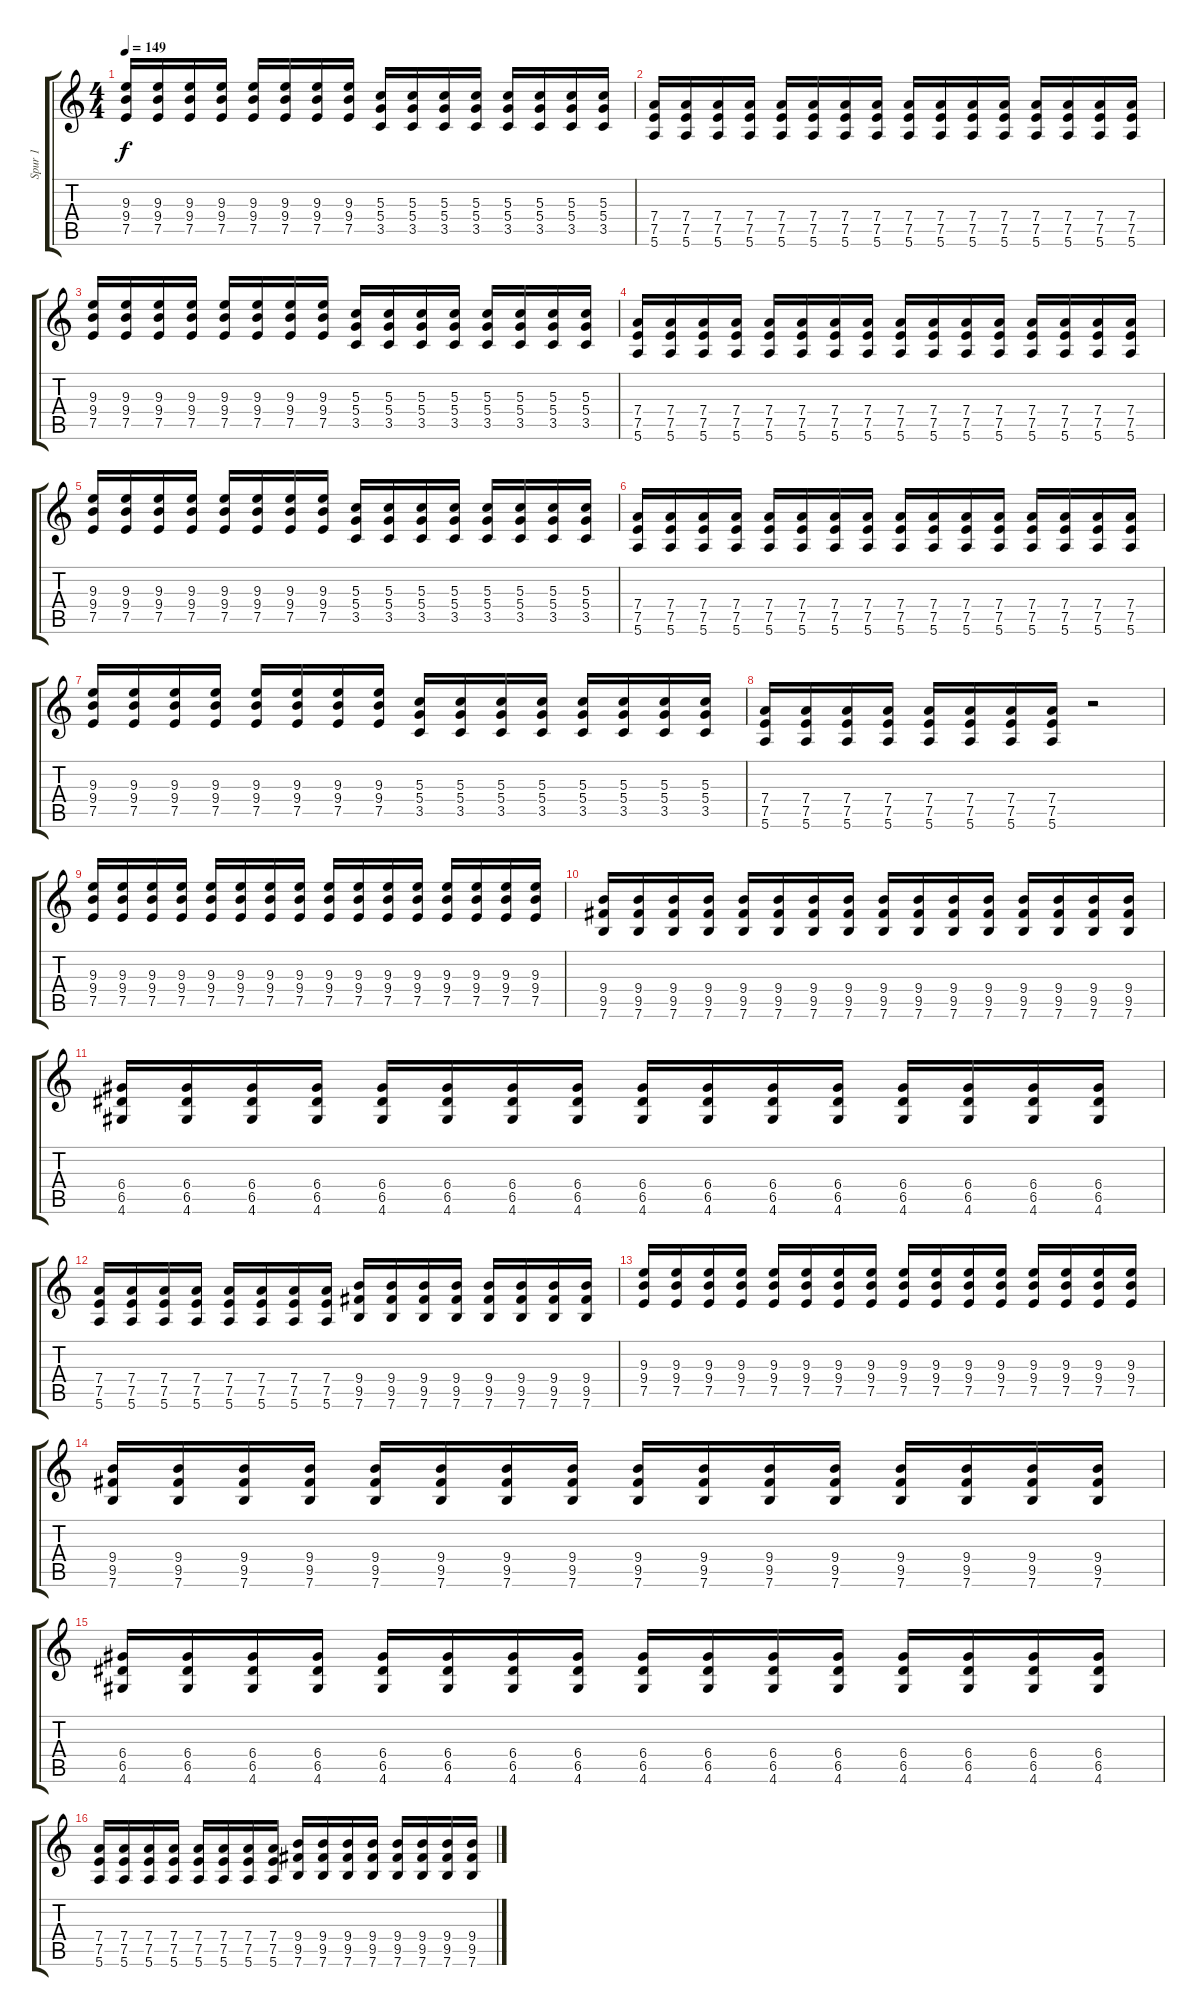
\track ("Spur 1" "Spur 1") {instrument distortionguitar}
\staff {score tabs}
\tuning (E4 B3 G3 D3 A2 E2) {hide}
\ts (4 4)
\tempo 149
\clef g2
\ks c
(9.3 9.4 7.5).16{dy f} (9.3 9.4 7.5).16 (9.3 9.4 7.5).16 (9.3 9.4 7.5).16 (9.3 9.4 7.5).16 (9.3 9.4 7.5).16 (9.3 9.4 7.5).16 (9.3 9.4 7.5).16 (5.3 5.4 3.5).16 (5.3 5.4 3.5).16 (5.3 5.4 3.5).16 (5.3 5.4 3.5).16 (5.3 5.4 3.5).16 (5.3 5.4 3.5).16 (5.3 5.4 3.5).16 (5.3 5.4 3.5).16 |
(7.4 7.5 5.6).16 (7.4 7.5 5.6).16 (7.4 7.5 5.6).16 (7.4 7.5 5.6).16 (7.4 7.5 5.6).16 (7.4 7.5 5.6).16 (7.4 7.5 5.6).16 (7.4 7.5 5.6).16 (7.4 7.5 5.6).16 (7.4 7.5 5.6).16 (7.4 7.5 5.6).16 (7.4 7.5 5.6).16 (7.4 7.5 5.6).16 (7.4 7.5 5.6).16 (7.4 7.5 5.6).16 (7.4 7.5 5.6).16 |
(9.3 9.4 7.5).16 (9.3 9.4 7.5).16 (9.3 9.4 7.5).16 (9.3 9.4 7.5).16 (9.3 9.4 7.5).16 (9.3 9.4 7.5).16 (9.3 9.4 7.5).16 (9.3 9.4 7.5).16 (5.3 5.4 3.5).16 (5.3 5.4 3.5).16 (5.3 5.4 3.5).16 (5.3 5.4 3.5).16 (5.3 5.4 3.5).16 (5.3 5.4 3.5).16 (5.3 5.4 3.5).16 (5.3 5.4 3.5).16 |
(7.4 7.5 5.6).16 (7.4 7.5 5.6).16 (7.4 7.5 5.6).16 (7.4 7.5 5.6).16 (7.4 7.5 5.6).16 (7.4 7.5 5.6).16 (7.4 7.5 5.6).16 (7.4 7.5 5.6).16 (7.4 7.5 5.6).16 (7.4 7.5 5.6).16 (7.4 7.5 5.6).16 (7.4 7.5 5.6).16 (7.4 7.5 5.6).16 (7.4 7.5 5.6).16 (7.4 7.5 5.6).16 (7.4 7.5 5.6).16 |
(9.3 9.4 7.5).16 (9.3 9.4 7.5).16 (9.3 9.4 7.5).16 (9.3 9.4 7.5).16 (9.3 9.4 7.5).16 (9.3 9.4 7.5).16 (9.3 9.4 7.5).16 (9.3 9.4 7.5).16 (5.3 5.4 3.5).16 (5.3 5.4 3.5).16 (5.3 5.4 3.5).16 (5.3 5.4 3.5).16 (5.3 5.4 3.5).16 (5.3 5.4 3.5).16 (5.3 5.4 3.5).16 (5.3 5.4 3.5).16 |
(7.4 7.5 5.6).16 (7.4 7.5 5.6).16 (7.4 7.5 5.6).16 (7.4 7.5 5.6).16 (7.4 7.5 5.6).16 (7.4 7.5 5.6).16 (7.4 7.5 5.6).16 (7.4 7.5 5.6).16 (7.4 7.5 5.6).16 (7.4 7.5 5.6).16 (7.4 7.5 5.6).16 (7.4 7.5 5.6).16 (7.4 7.5 5.6).16 (7.4 7.5 5.6).16 (7.4 7.5 5.6).16 (7.4 7.5 5.6).16 |
(9.3 9.4 7.5).16 (9.3 9.4 7.5).16 (9.3 9.4 7.5).16 (9.3 9.4 7.5).16 (9.3 9.4 7.5).16 (9.3 9.4 7.5).16 (9.3 9.4 7.5).16 (9.3 9.4 7.5).16 (5.3 5.4 3.5).16 (5.3 5.4 3.5).16 (5.3 5.4 3.5).16 (5.3 5.4 3.5).16 (5.3 5.4 3.5).16 (5.3 5.4 3.5).16 (5.3 5.4 3.5).16 (5.3 5.4 3.5).16 |
(7.4 7.5 5.6).16 (7.4 7.5 5.6).16 (7.4 7.5 5.6).16 (7.4 7.5 5.6).16 (7.4 7.5 5.6).16 (7.4 7.5 5.6).16 (7.4 7.5 5.6).16 (7.4 7.5 5.6).16 r.2 |
(9.3 9.4 7.5).16 (9.3 9.4 7.5).16 (9.3 9.4 7.5).16 (9.3 9.4 7.5).16 (9.3 9.4 7.5).16 (9.3 9.4 7.5).16 (9.3 9.4 7.5).16 (9.3 9.4 7.5).16 (9.3 9.4 7.5).16 (9.3 9.4 7.5).16 (9.3 9.4 7.5).16 (9.3 9.4 7.5).16 (9.3 9.4 7.5).16 (9.3 9.4 7.5).16 (9.3 9.4 7.5).16 (9.3 9.4 7.5).16 |
(9.4 9.5 7.6).16 (9.4 9.5 7.6).16 (9.4 9.5 7.6).16 (9.4 9.5 7.6).16 (9.4 9.5 7.6).16 (9.4 9.5 7.6).16 (9.4 9.5 7.6).16 (9.4 9.5 7.6).16 (9.4 9.5 7.6).16 (9.4 9.5 7.6).16 (9.4 9.5 7.6).16 (9.4 9.5 7.6).16 (9.4 9.5 7.6).16 (9.4 9.5 7.6).16 (9.4 9.5 7.6).16 (9.4 9.5 7.6).16 |
(6.4 6.5 4.6).16 (6.4 6.5 4.6).16 (6.4 6.5 4.6).16 (6.4 6.5 4.6).16 (6.4 6.5 4.6).16 (6.4 6.5 4.6).16 (6.4 6.5 4.6).16 (6.4 6.5 4.6).16 (6.4 6.5 4.6).16 (6.4 6.5 4.6).16 (6.4 6.5 4.6).16 (6.4 6.5 4.6).16 (6.4 6.5 4.6).16 (6.4 6.5 4.6).16 (6.4 6.5 4.6).16 (6.4 6.5 4.6).16 |
(7.4 7.5 5.6).16 (7.4 7.5 5.6).16 (7.4 7.5 5.6).16 (7.4 7.5 5.6).16 (7.4 7.5 5.6).16 (7.4 7.5 5.6).16 (7.4 7.5 5.6).16 (7.4 7.5 5.6).16 (9.4 9.5 7.6).16 (9.4 9.5 7.6).16 (9.4 9.5 7.6).16 (9.4 9.5 7.6).16 (9.4 9.5 7.6).16 (9.4 9.5 7.6).16 (9.4 9.5 7.6).16 (9.4 9.5 7.6).16 |
(9.3 9.4 7.5).16 (9.3 9.4 7.5).16 (9.3 9.4 7.5).16 (9.3 9.4 7.5).16 (9.3 9.4 7.5).16 (9.3 9.4 7.5).16 (9.3 9.4 7.5).16 (9.3 9.4 7.5).16 (9.3 9.4 7.5).16 (9.3 9.4 7.5).16 (9.3 9.4 7.5).16 (9.3 9.4 7.5).16 (9.3 9.4 7.5).16 (9.3 9.4 7.5).16 (9.3 9.4 7.5).16 (9.3 9.4 7.5).16 |
(9.4 9.5 7.6).16 (9.4 9.5 7.6).16 (9.4 9.5 7.6).16 (9.4 9.5 7.6).16 (9.4 9.5 7.6).16 (9.4 9.5 7.6).16 (9.4 9.5 7.6).16 (9.4 9.5 7.6).16 (9.4 9.5 7.6).16 (9.4 9.5 7.6).16 (9.4 9.5 7.6).16 (9.4 9.5 7.6).16 (9.4 9.5 7.6).16 (9.4 9.5 7.6).16 (9.4 9.5 7.6).16 (9.4 9.5 7.6).16 |
(6.4 6.5 4.6).16 (6.4 6.5 4.6).16 (6.4 6.5 4.6).16 (6.4 6.5 4.6).16 (6.4 6.5 4.6).16 (6.4 6.5 4.6).16 (6.4 6.5 4.6).16 (6.4 6.5 4.6).16 (6.4 6.5 4.6).16 (6.4 6.5 4.6).16 (6.4 6.5 4.6).16 (6.4 6.5 4.6).16 (6.4 6.5 4.6).16 (6.4 6.5 4.6).16 (6.4 6.5 4.6).16 (6.4 6.5 4.6).16 |
(7.4 7.5 5.6).16 (7.4 7.5 5.6).16 (7.4 7.5 5.6).16 (7.4 7.5 5.6).16 (7.4 7.5 5.6).16 (7.4 7.5 5.6).16 (7.4 7.5 5.6).16 (7.4 7.5 5.6).16 (9.4 9.5 7.6).16 (9.4 9.5 7.6).16 (9.4 9.5 7.6).16 (9.4 9.5 7.6).16 (9.4 9.5 7.6).16 (9.4 9.5 7.6).16 (9.4 9.5 7.6).16 (9.4 9.5 7.6).16
